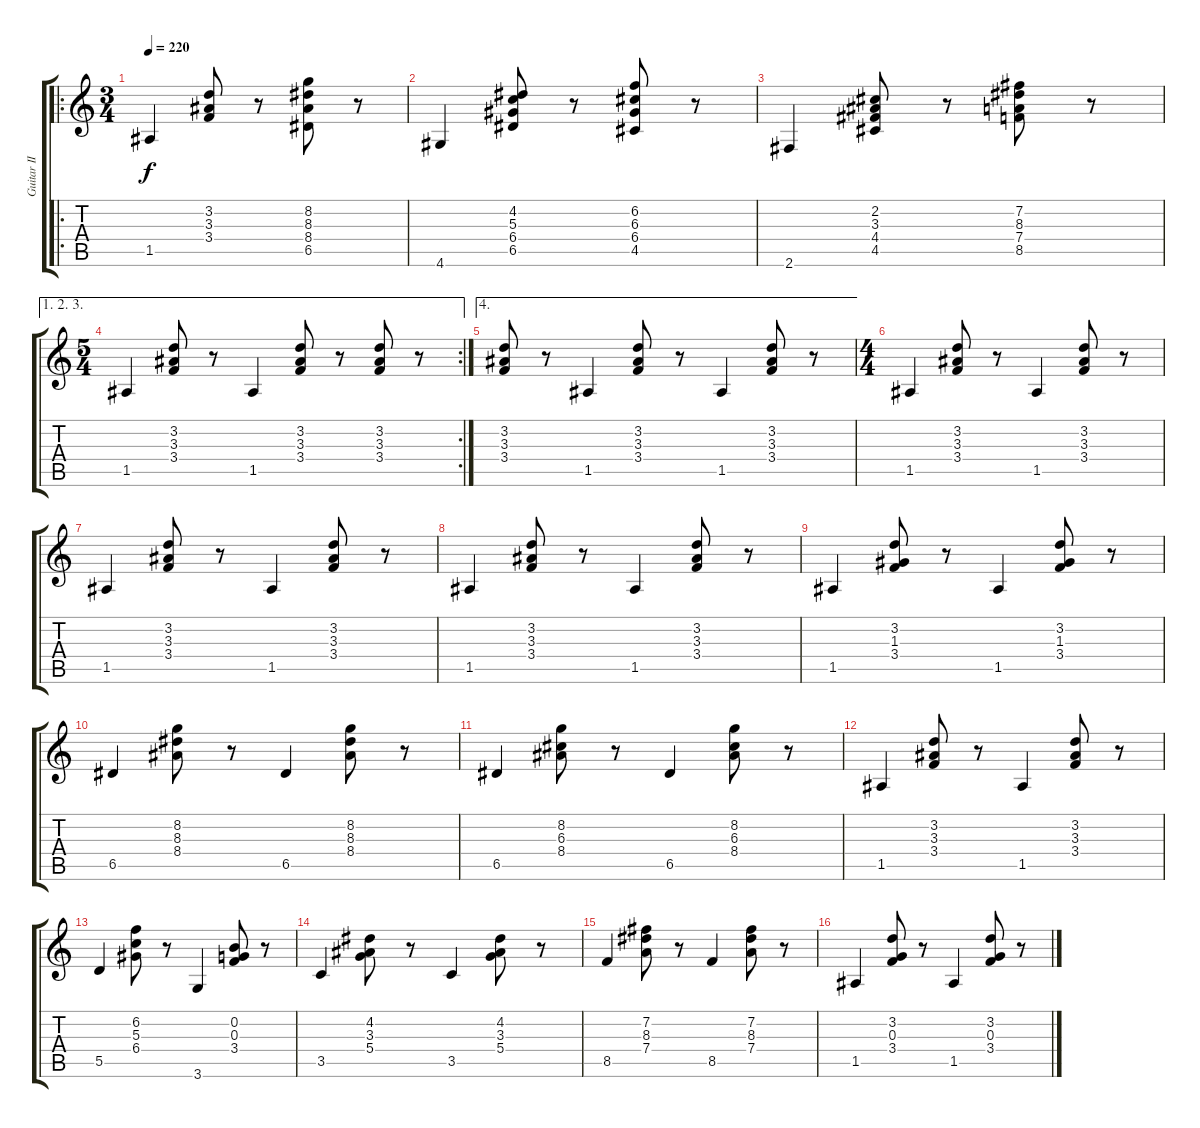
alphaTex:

\track ("Guitar II" "Guitar II") {instrument acousticguitarsteel}
\staff {score tabs}
\tuning (E4 B3 G3 D3 A2 E2) {hide}
\ro
\ts (3 4)
\tempo 220
\clef g2
\ks c
1.5.4{dy f instrument acousticguitarsteel} (3.2 3.3 3.4).8 r.8 (8.2 8.3 8.4 6.5).8 r.8 |
4.6.4 (4.2 5.3 6.4 6.5).8 r.8 (6.2 6.3 6.4 4.5).8 r.8 |
2.6.4 (2.2 3.3 4.4 4.5).8 r.8 (7.2 8.3 7.4 8.5).8 r.8 |
\ae (1 2 3)
\rc 2
\ts (5 4)
1.5.4 (3.2 3.3 3.4).8 r.8 1.5.4 (3.2 3.3 3.4).8 r.8 (3.2 3.3 3.4).8 r.8 |
\ae 4
(3.2 3.3 3.4).8 r.8 1.5.4 (3.2 3.3 3.4).8 r.8 1.5.4 (3.2 3.3 3.4).8 r.8 |
\ts (4 4)
1.5.4 (3.2 3.3 3.4).8 r.8 1.5.4 (3.2 3.3 3.4).8 r.8 |
1.5.4 (3.2 3.3 3.4).8 r.8 1.5.4 (3.2 3.3 3.4).8 r.8 |
1.5.4 (3.2 3.3 3.4).8 r.8 1.5.4 (3.2 3.3 3.4).8 r.8 |
1.5.4 (3.2 1.3 3.4).8 r.8 1.5.4 (3.2 1.3 3.4).8 r.8 |
6.5.4 (8.2 8.3 8.4).8 r.8 6.5.4 (8.2 8.3 8.4).8 r.8 |
6.5.4 (8.2 6.3 8.4).8 r.8 6.5.4 (8.2 6.3 8.4).8 r.8 |
1.5.4 (3.2 3.3 3.4).8 r.8 1.5.4 (3.2 3.3 3.4).8 r.8 |
5.5.4 (6.2 5.3 6.4).8 r.8 3.6.4 (0.2 0.3 3.4).8 r.8 |
3.5.4 (4.2 3.3 5.4).8 r.8 3.5.4 (4.2 3.3 5.4).8 r.8 |
8.5.4 (7.2 8.3 7.4).8 r.8 8.5.4 (7.2 8.3 7.4).8 r.8 |
1.5.4 (3.2 0.3 3.4).8 r.8 1.5.4 (3.2 0.3 3.4).8 r.8
